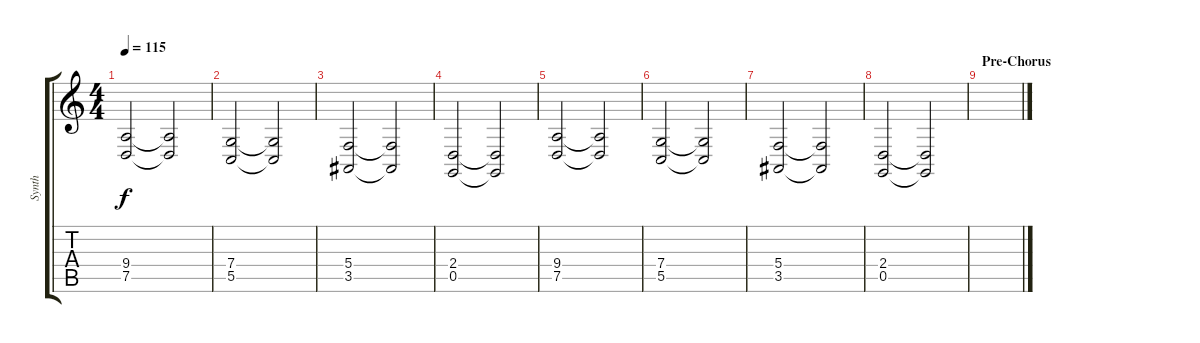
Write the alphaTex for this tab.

\track ("Synth" "Synth") {instrument stringensemble1}
\staff {score tabs}
\tuning (D4 A3 F3 C3 G2 D2) {hide}
\ts (4 4)
\tempo 115
\clef g2
\ks c
(9.4 7.5).2{dy f} (9.4{t} 7.5{t}).2 |
(7.4 5.5).2 (7.4{t} 5.5{t}).2 |
(5.4 3.5).2 (5.4{t} 3.5{t}).2 |
(2.4 0.5).2 (2.4{t} 0.5{t}).2 |
(9.4 7.5).2 (9.4{t} 7.5{t}).2 |
(7.4 5.5).2 (7.4{t} 5.5{t}).2 |
(5.4 3.5).2 (5.4{t} 3.5{t}).2 |
(2.4 0.5).2 (2.4{t} 0.5{t}).2 |
\section ("" "Pre-Chorus")
